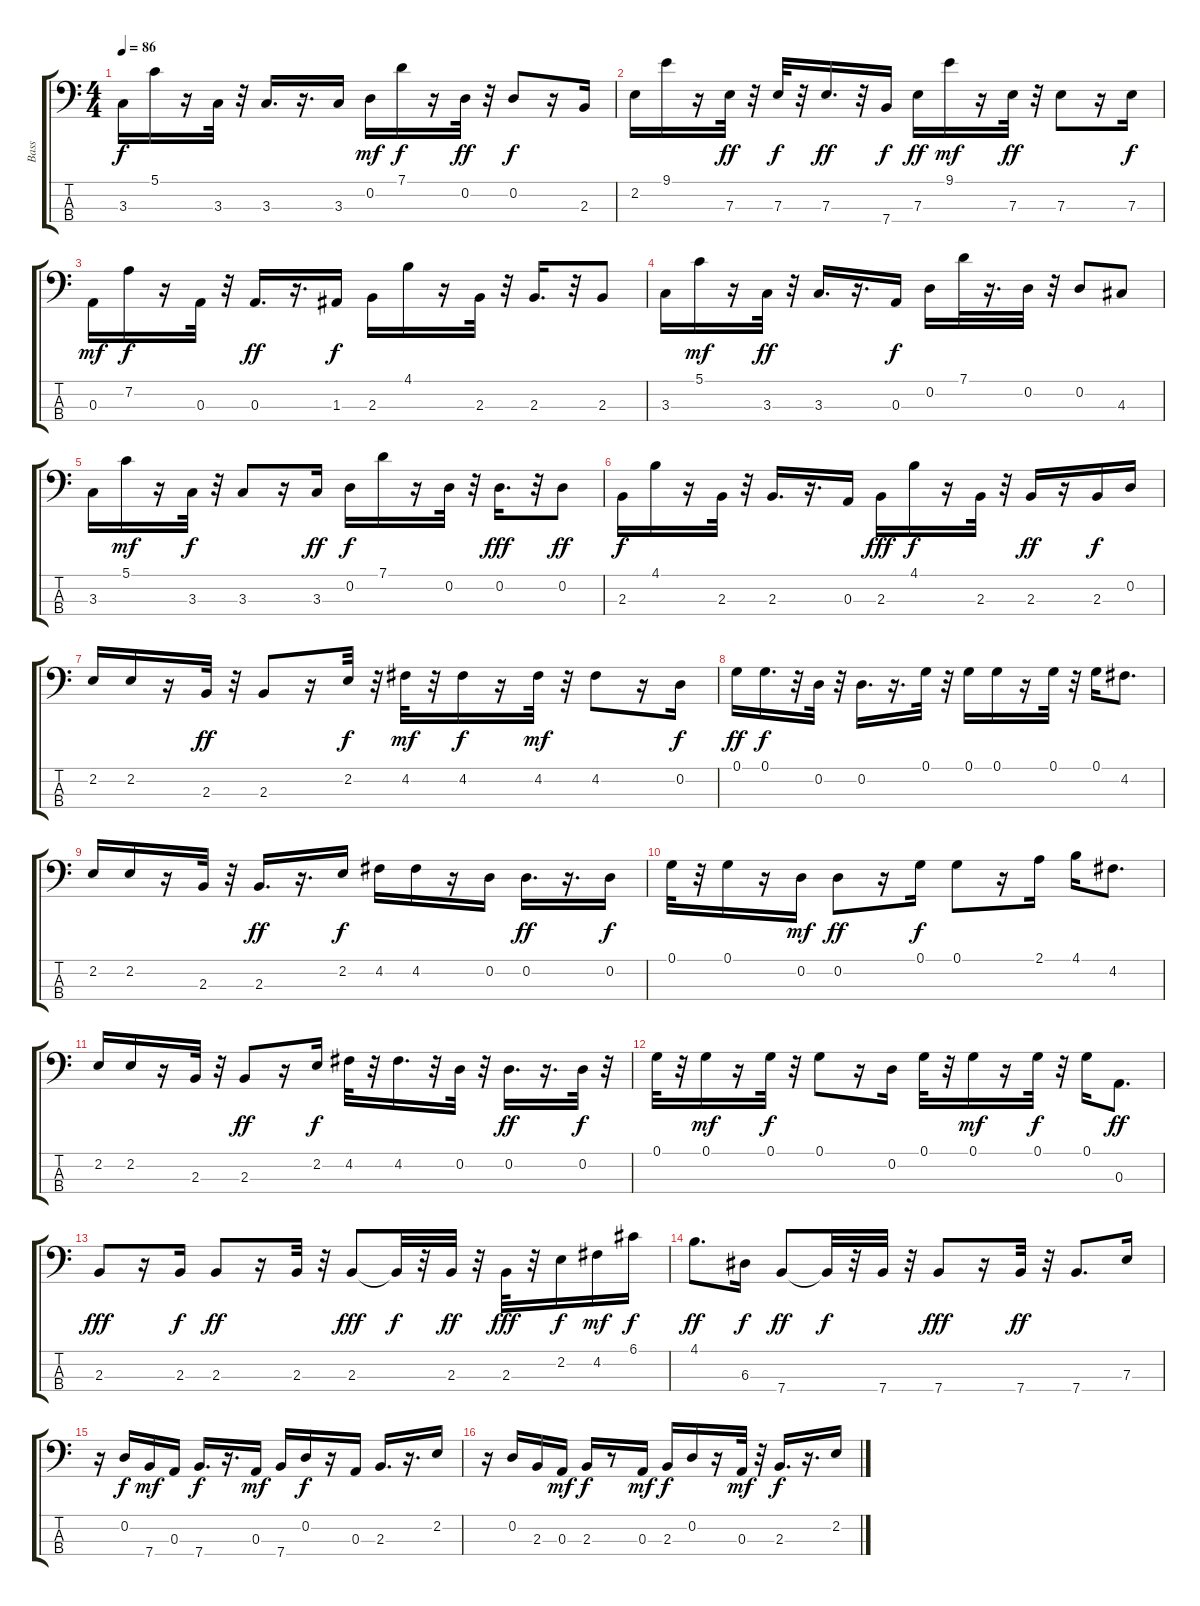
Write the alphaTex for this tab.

\track ("Bass" "Bass") {instrument fretlessbass}
\staff {score tabs}
\tuning (G2 D2 A1 E1) {hide}
\ts (4 4)
\tempo 86
\clef f4
\ks c
3.3.16{dy f} 5.1.16 r.16 3.3.32 r.32 3.3.16{d} r.16{d} 3.3.16 0.2.16{dy mf} 7.1.16{dy f} r.16 0.2.32{dy ff} r.32 0.2.8{dy f} r.16 2.3.16 |
2.2.16 9.1.16 r.16 7.3.32{dy ff} r.32 7.3.32{dy f} r.32 7.3.16{d dy ff} r.32 7.4.16{dy f} 7.3.16{dy ff} 9.1.16{dy mf} r.16 7.3.32{dy ff} r.32 7.3.8 r.16 7.3.16{dy f} |
0.3.16{dy mf} 7.2.16{dy f} r.16 0.3.32 r.32 0.3.16{d dy ff} r.16{d} 1.3.16{dy f} 2.3.16 4.1.16 r.16 2.3.32 r.32 2.3.16{d} r.32 2.3.8 |
3.3.16 5.1.16{dy mf} r.16 3.3.32{dy ff} r.32 3.3.16{d} r.16{d} 0.3.16{dy f} 0.2.16 7.1.32 r.16{d} 0.2.32 r.32 0.2.8 4.3.8 |
3.3.16 5.1.16{dy mf} r.16 3.3.32{dy f} r.32 3.3.8 r.16 3.3.16{dy ff} 0.2.16{dy f} 7.1.16 r.16 0.2.32 r.32 0.2.16{d dy fff} r.32 0.2.8{dy ff} |
2.3.16{dy f} 4.1.16 r.16 2.3.32 r.32 2.3.16{d} r.16{d} 0.3.16 2.3.16{dy fff} 4.1.16{dy f} r.16 2.3.32 r.32 2.3.16{dy ff} r.16 2.3.16{dy f} 0.2.16 |
2.2.16 2.2.16 r.16 2.3.32{dy ff} r.32 2.3.8 r.16 2.2.32{dy f} r.32 4.2.32{dy mf} r.32 4.2.16{dy f} r.16 4.2.32{dy mf} r.32 4.2.8 r.16 0.2.16{dy f} |
0.1.16{dy ff} 0.1.16{d dy f} r.32 0.2.32 r.32 0.2.16{d} r.16{d} 0.1.32 r.32 0.1.16 0.1.16 r.16 0.1.32 r.32 0.1.16 4.2.8{d} |
2.2.16 2.2.16 r.16 2.3.32 r.32 2.3.16{d dy ff} r.16{d} 2.2.16{dy f} 4.2.16 4.2.16 r.16 0.2.16 0.2.16{d dy ff} r.16{d} 0.2.16{dy f} |
0.1.32 r.32 0.1.16 r.16 0.2.16{dy mf} 0.2.8{dy ff} r.16 0.1.16{dy f} 0.1.8 r.16 2.1.16 4.1.16 4.2.8{d} |
2.2.16 2.2.16 r.16 2.3.32 r.32 2.3.8{dy ff} r.16 2.2.16{dy f} 4.2.32 r.32 4.2.16{d} r.32 0.2.32 r.32 0.2.16{d dy ff} r.16{d} 0.2.32{dy f} r.32 |
0.1.32 r.32 0.1.16{dy mf} r.16 0.1.32{dy f} r.32 0.1.8 r.16 0.2.16 0.1.32 r.32 0.1.16{dy mf} r.16 0.1.32{dy f} r.32 0.1.16 0.3.8{d dy ff} |
2.3.8{dy fff} r.16 2.3.16{dy f} 2.3.8{dy ff} r.16 2.3.32 r.32 2.3.8{dy fff} 2.3{t}.32{dy f} r.32 2.3.32{dy ff} r.32 2.3.32{dy fff} r.32 2.2.16{dy f} 4.2.16{dy mf} 6.1.16{dy f} |
4.1.8{d dy ff} 6.3.16{dy f} 7.4.8{dy ff} 7.4{t}.32{dy f} r.32 7.4.32 r.32 7.4.8{dy fff} r.16 7.4.32{dy ff} r.32 7.4.8{d} 7.3.16 |
r.16 0.2.16{dy f} 7.4.16{dy mf} 0.3.16 7.4.16{d dy f} r.16{d} 0.3.16{dy mf} 7.4.16 0.2.16{dy f} r.16 0.3.16 2.3.16{d} r.16{d} 2.2.16 |
r.16 0.2.16 2.3.16 0.3.16{dy mf} 2.3.16{dy f} r.8 0.3.16{dy mf} 2.3.16{dy f} 0.2.16 r.16 0.3.32{dy mf} r.32 2.3.16{d dy f} r.16{d} 2.2.16
